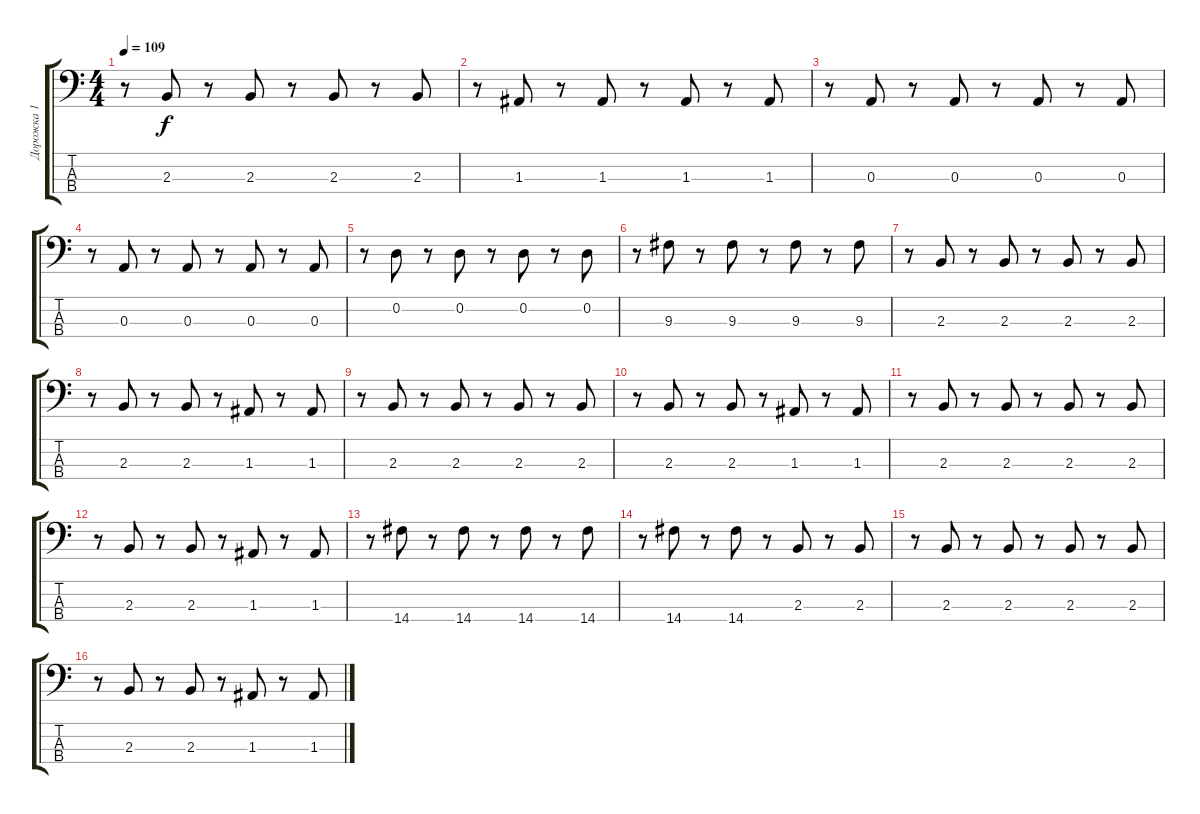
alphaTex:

\track ("Дорожка 1" "Дорожка 1") {instrument synthbass1}
\staff {score tabs}
\tuning (G2 D2 A1 E1) {hide}
\ts (4 4)
\tempo 109
\clef f4
\ks c
r.8{dy f} 2.3.8 r.8 2.3.8 r.8 2.3.8 r.8 2.3.8 |
r.8 1.3.8 r.8 1.3.8 r.8 1.3.8 r.8 1.3.8 |
r.8 0.3.8 r.8 0.3.8 r.8 0.3.8 r.8 0.3.8 |
r.8 0.3.8 r.8 0.3.8 r.8 0.3.8 r.8 0.3.8 |
r.8 0.2.8 r.8 0.2.8 r.8 0.2.8 r.8 0.2.8 |
r.8 9.3.8 r.8 9.3.8 r.8 9.3.8 r.8 9.3.8 |
r.8 2.3.8 r.8 2.3.8 r.8 2.3.8 r.8 2.3.8 |
r.8 2.3.8 r.8 2.3.8 r.8 1.3.8 r.8 1.3.8 |
r.8 2.3.8 r.8 2.3.8 r.8 2.3.8 r.8 2.3.8 |
r.8 2.3.8 r.8 2.3.8 r.8 1.3.8 r.8 1.3.8 |
r.8 2.3.8 r.8 2.3.8 r.8 2.3.8 r.8 2.3.8 |
r.8 2.3.8 r.8 2.3.8 r.8 1.3.8 r.8 1.3.8 |
r.8 14.4.8 r.8 14.4.8 r.8 14.4.8 r.8 14.4.8 |
r.8 14.4.8 r.8 14.4.8 r.8 2.3.8 r.8 2.3.8 |
r.8 2.3.8 r.8 2.3.8 r.8 2.3.8 r.8 2.3.8 |
r.8 2.3.8 r.8 2.3.8 r.8 1.3.8 r.8 1.3.8
